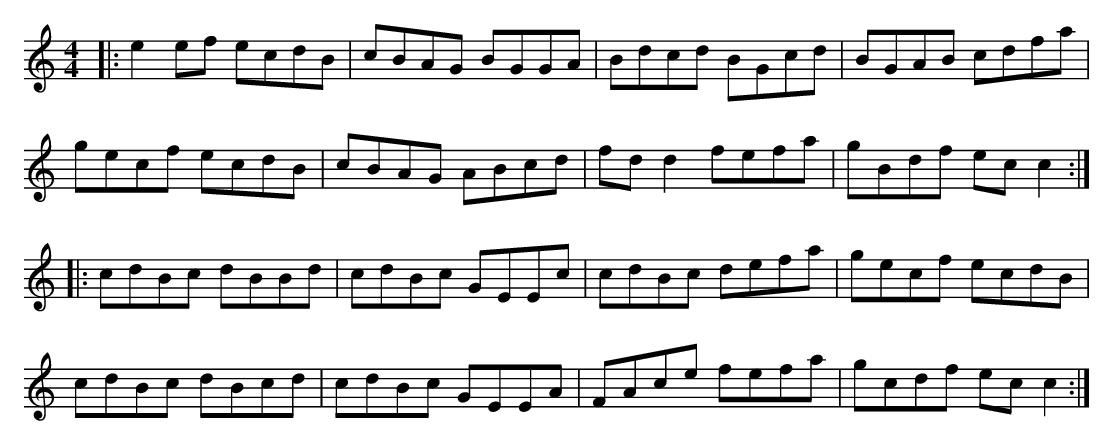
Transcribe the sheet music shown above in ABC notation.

X:1
M:4/4
K:C
|:e2 ef ecdB|cBAG BGGA|Bdcd BGcd|BGAB cdfa|
gecf ecdB|cBAG ABcd|fd d2 fefa|gBdf ec c2:|
|:cdBc dBBd|cdBc GEEc|cdBc defa|gecf ecdB|
cdBc dBcd|cdBc GEEA|FAce fefa|gcdf ec c2:|
